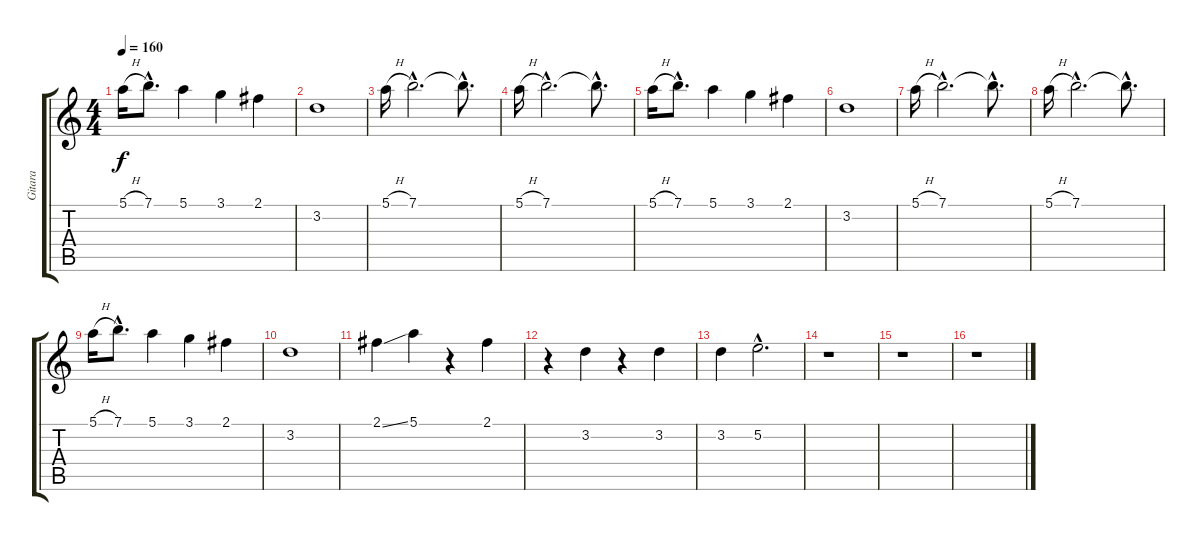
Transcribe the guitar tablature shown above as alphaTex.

\track ("Gitara" "Gitara") {instrument electricguitarclean}
\staff {score tabs}
\tuning (E4 B3 G3 D3 A2 E2) {hide}
\ts (4 4)
\tempo 160
\clef g2
\ks c
5.1{h}.16{dy f} 7.1{hac}.8{d} 5.1.4 3.1.4 2.1.4 |
3.2.1 |
5.1{h}.16 7.1{hac}.2{d} 7.1{hac t}.8{d} |
5.1{h}.16 7.1{hac}.2{d} 7.1{hac t}.8{d} |
5.1{h}.16 7.1{hac}.8{d} 5.1.4 3.1.4 2.1.4 |
3.2.1 |
5.1{h}.16 7.1{hac}.2{d} 7.1{hac t}.8{d} |
5.1{h}.16 7.1{hac}.2{d} 7.1{hac t}.8{d} |
5.1{h}.16 7.1{hac}.8{d} 5.1.4 3.1.4 2.1.4 |
3.2.1 |
2.1{ss}.4 5.1.4 r.4 2.1.4 |
r.4 3.2.4 r.4 3.2.4 |
3.2.4 5.2{hac}.2{d} |
r.1 |
r.1 |
r.1
